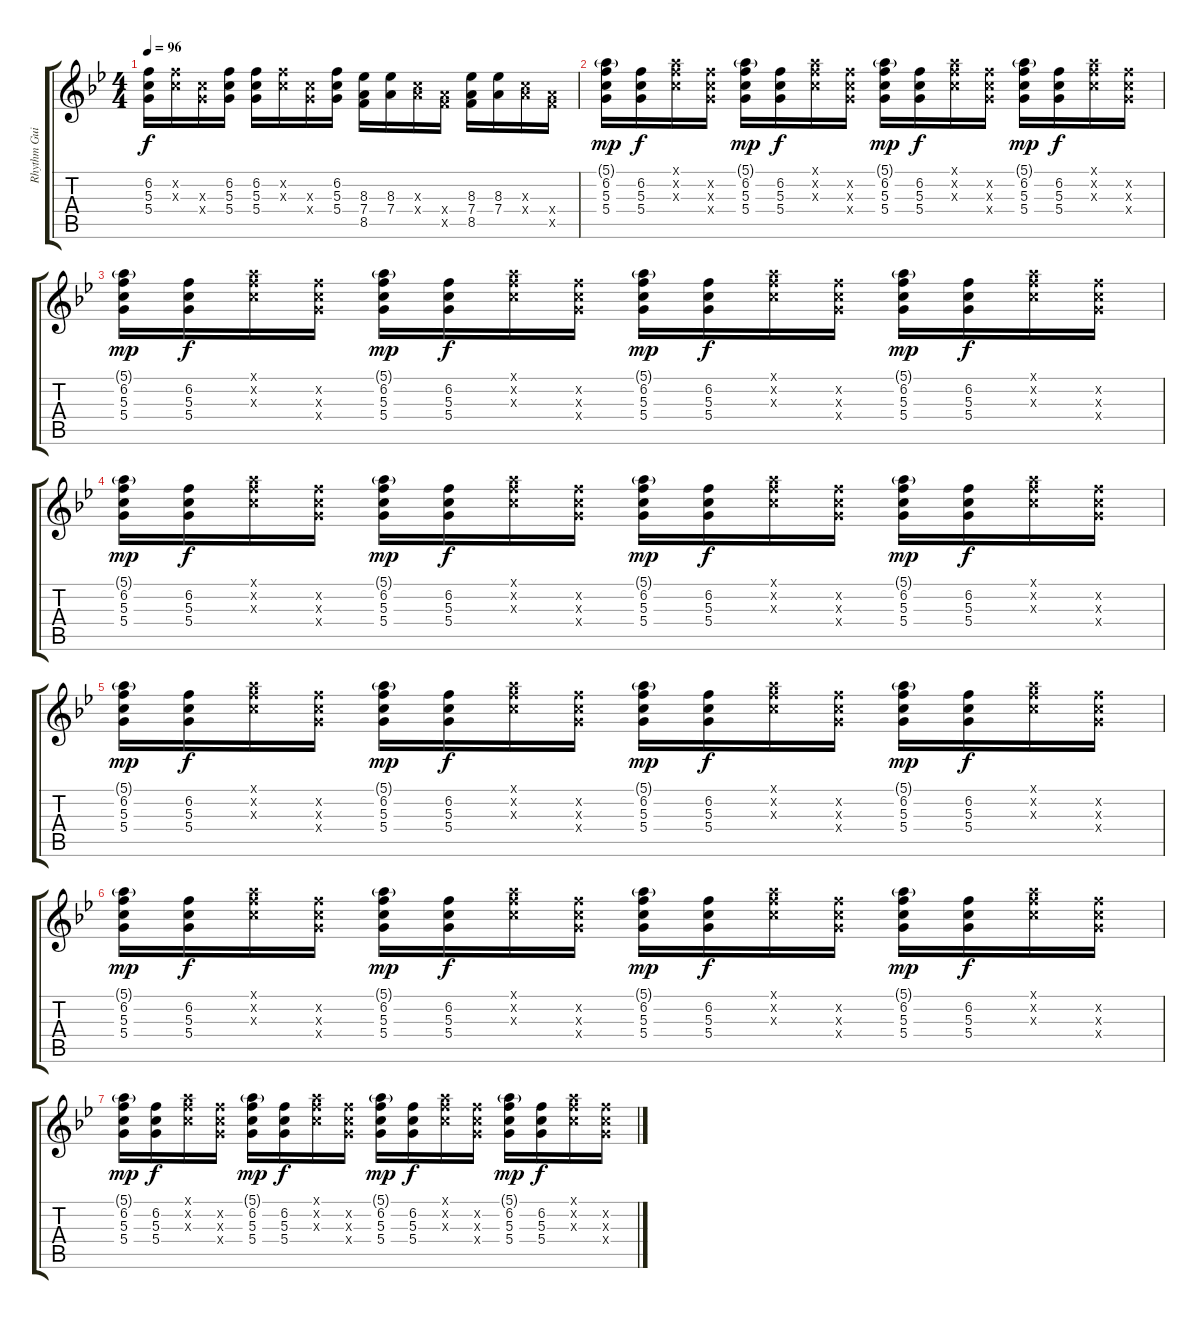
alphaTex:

\track ("Rhythm Guitar" "Rhythm Gui") {instrument acousticguitarnylon}
\staff {score tabs}
\tuning (E4 B3 G3 D3 A2 E2) {hide}
\ts (4 4)
\tempo 96
\clef g2
\ks bb
(6.2 5.3 5.4).16{dy f} (6.2{x} 5.3{x}).16 (5.3{x} 5.4{x}).16 (6.2 5.3 5.4).16 (6.2 5.3 5.4).16 (6.2{x} 5.3{x}).16 (5.3{x} 5.4{x}).16 (6.2 5.3 5.4).16 (8.3 7.4 8.5).16 (8.3 7.4).16 (5.3{x} 7.4{x}).16 (7.4{x} 8.5{x}).16 (8.3 7.4 8.5).16 (8.3 7.4).16 (5.3{x} 7.4{x}).16 (7.4{x} 8.5{x}).16 |
(5.1{g} 6.2 5.3 5.4).16{dy mp} (6.2 5.3 5.4).16{dy f} (5.1{x} 6.2{x} 5.3{x}).16 (6.2{x} 5.3{x} 5.4{x}).16 (5.1{g} 6.2 5.3 5.4).16{dy mp} (6.2 5.3 5.4).16{dy f} (5.1{x} 6.2{x} 5.3{x}).16 (6.2{x} 5.3{x} 5.4{x}).16 (5.1{g} 6.2 5.3 5.4).16{dy mp} (6.2 5.3 5.4).16{dy f} (5.1{x} 6.2{x} 5.3{x}).16 (6.2{x} 5.3{x} 5.4{x}).16 (5.1{g} 6.2 5.3 5.4).16{dy mp} (6.2 5.3 5.4).16{dy f} (5.1{x} 6.2{x} 5.3{x}).16 (6.2{x} 5.3{x} 5.4{x}).16 |
(5.1{g} 6.2 5.3 5.4).16{dy mp} (6.2 5.3 5.4).16{dy f} (5.1{x} 6.2{x} 5.3{x}).16 (6.2{x} 5.3{x} 5.4{x}).16 (5.1{g} 6.2 5.3 5.4).16{dy mp} (6.2 5.3 5.4).16{dy f} (5.1{x} 6.2{x} 5.3{x}).16 (6.2{x} 5.3{x} 5.4{x}).16 (5.1{g} 6.2 5.3 5.4).16{dy mp} (6.2 5.3 5.4).16{dy f} (5.1{x} 6.2{x} 5.3{x}).16 (6.2{x} 5.3{x} 5.4{x}).16 (5.1{g} 6.2 5.3 5.4).16{dy mp} (6.2 5.3 5.4).16{dy f} (5.1{x} 6.2{x} 5.3{x}).16 (6.2{x} 5.3{x} 5.4{x}).16 |
(5.1{g} 6.2 5.3 5.4).16{dy mp} (6.2 5.3 5.4).16{dy f} (5.1{x} 6.2{x} 5.3{x}).16 (6.2{x} 5.3{x} 5.4{x}).16 (5.1{g} 6.2 5.3 5.4).16{dy mp} (6.2 5.3 5.4).16{dy f} (5.1{x} 6.2{x} 5.3{x}).16 (6.2{x} 5.3{x} 5.4{x}).16 (5.1{g} 6.2 5.3 5.4).16{dy mp} (6.2 5.3 5.4).16{dy f} (5.1{x} 6.2{x} 5.3{x}).16 (6.2{x} 5.3{x} 5.4{x}).16 (5.1{g} 6.2 5.3 5.4).16{dy mp} (6.2 5.3 5.4).16{dy f} (5.1{x} 6.2{x} 5.3{x}).16 (6.2{x} 5.3{x} 5.4{x}).16 |
(5.1{g} 6.2 5.3 5.4).16{dy mp} (6.2 5.3 5.4).16{dy f} (5.1{x} 6.2{x} 5.3{x}).16 (6.2{x} 5.3{x} 5.4{x}).16 (5.1{g} 6.2 5.3 5.4).16{dy mp} (6.2 5.3 5.4).16{dy f} (5.1{x} 6.2{x} 5.3{x}).16 (6.2{x} 5.3{x} 5.4{x}).16 (5.1{g} 6.2 5.3 5.4).16{dy mp} (6.2 5.3 5.4).16{dy f} (5.1{x} 6.2{x} 5.3{x}).16 (6.2{x} 5.3{x} 5.4{x}).16 (5.1{g} 6.2 5.3 5.4).16{dy mp} (6.2 5.3 5.4).16{dy f} (5.1{x} 6.2{x} 5.3{x}).16 (6.2{x} 5.3{x} 5.4{x}).16 |
(5.1{g} 6.2 5.3 5.4).16{dy mp} (6.2 5.3 5.4).16{dy f} (5.1{x} 6.2{x} 5.3{x}).16 (6.2{x} 5.3{x} 5.4{x}).16 (5.1{g} 6.2 5.3 5.4).16{dy mp} (6.2 5.3 5.4).16{dy f} (5.1{x} 6.2{x} 5.3{x}).16 (6.2{x} 5.3{x} 5.4{x}).16 (5.1{g} 6.2 5.3 5.4).16{dy mp} (6.2 5.3 5.4).16{dy f} (5.1{x} 6.2{x} 5.3{x}).16 (6.2{x} 5.3{x} 5.4{x}).16 (5.1{g} 6.2 5.3 5.4).16{dy mp} (6.2 5.3 5.4).16{dy f} (5.1{x} 6.2{x} 5.3{x}).16 (6.2{x} 5.3{x} 5.4{x}).16 |
(5.1{g} 6.2 5.3 5.4).16{dy mp} (6.2 5.3 5.4).16{dy f} (5.1{x} 6.2{x} 5.3{x}).16 (6.2{x} 5.3{x} 5.4{x}).16 (5.1{g} 6.2 5.3 5.4).16{dy mp} (6.2 5.3 5.4).16{dy f} (5.1{x} 6.2{x} 5.3{x}).16 (6.2{x} 5.3{x} 5.4{x}).16 (5.1{g} 6.2 5.3 5.4).16{dy mp} (6.2 5.3 5.4).16{dy f} (5.1{x} 6.2{x} 5.3{x}).16 (6.2{x} 5.3{x} 5.4{x}).16 (5.1{g} 6.2 5.3 5.4).16{dy mp} (6.2 5.3 5.4).16{dy f} (5.1{x} 6.2{x} 5.3{x}).16 (6.2{x} 5.3{x} 5.4{x}).16
